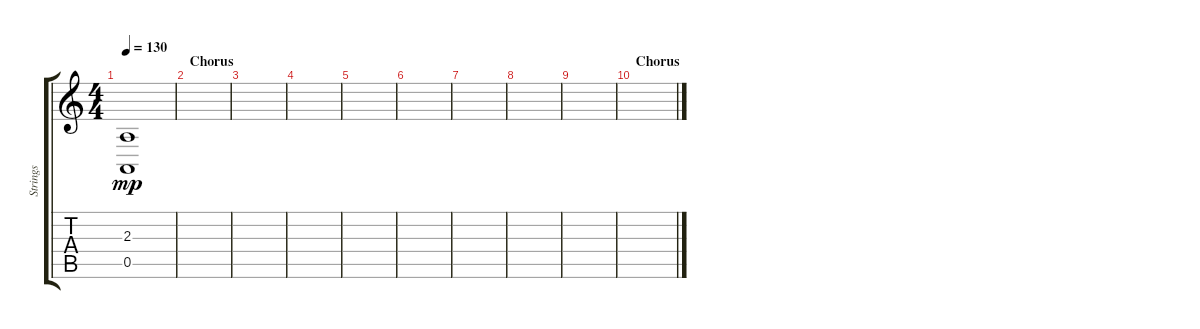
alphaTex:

\track ("Strings" "Strings") {instrument stringensemble2}
\staff {score tabs}
\tuning (E4 B3 G3 D3 A2 E2) {hide}
\ts (4 4)
\tempo 130
\clef g2
\ks c
(2.3 0.5).1{dy mp} |
\section ("" "Chorus")
|
|
|
|
|
|
|
|
\section ("" "Chorus")
